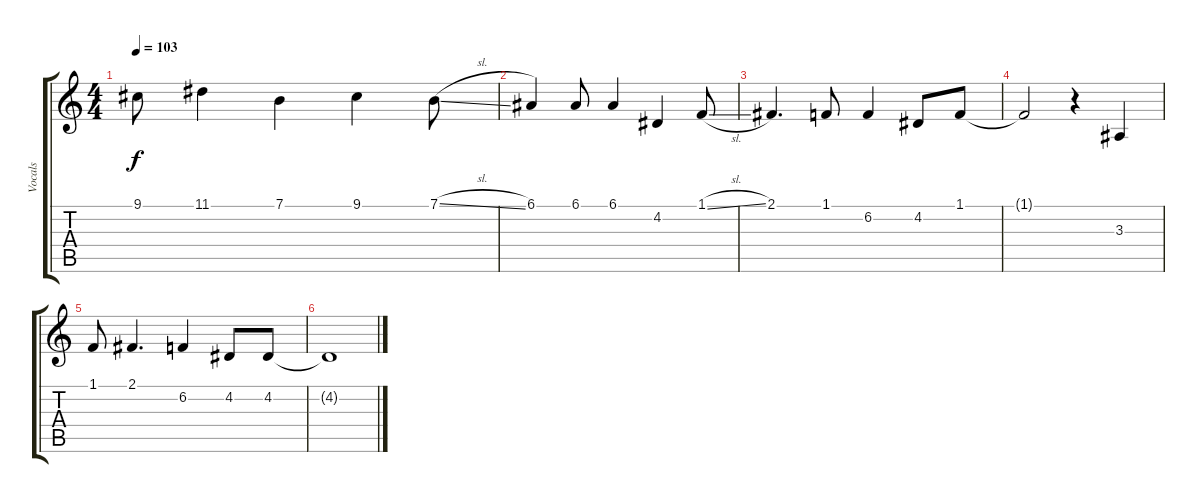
\track ("Vocals" "Vocals") {instrument flute}
\staff {score tabs}
\tuning (E4 B3 G3 D3 A2 E2) {hide}
\ts (4 4)
\tempo 103
\clef g2
\ks c
9.1{t}.8{dy f} 11.1.4 7.1.4 9.1.4 7.1{sl}.8 |
6.1.4 6.1.8 6.1.4 4.2.4 1.1{sl}.8 |
2.1.4{d} 1.1.8 6.2.4 4.2.8 1.1.8 |
1.1{t}.2 r.4 3.3.4 |
1.1.8 2.1.4{d} 6.2.4 4.2.8 4.2.8 |
4.2{t}.1
